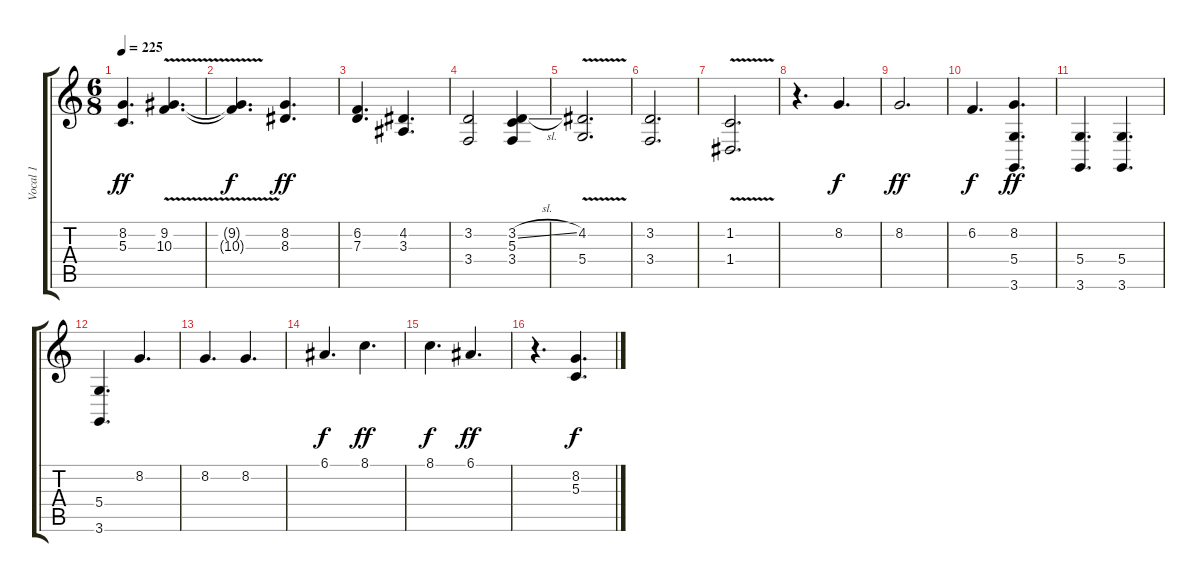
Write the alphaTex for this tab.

\track ("Vocal 1" "Vocal 1") {instrument lead6voice}
\staff {score tabs}
\tuning (E4 B3 G3 D3 A2 E2) {hide}
\ts (6 8)
\tempo 225
\clef g2
\ks c
(8.2 5.3).4{d dy ff} (9.2{v} 10.3).4{d} |
(9.2{t} 10.3{t}).4{d dy f} (8.2 8.3).4{d dy ff} |
(6.2 7.3).4{d} (4.2 3.3).4{d} |
(3.2 3.4).2 (3.2{sl} 5.3 3.4).4 |
(4.2{v} 5.4).2{d} |
(3.2 3.4).2{d} |
(1.2{v} 1.4).2{d} |
r.4{d} 8.2.4{d dy f} |
8.2.2{d dy ff} |
6.2.4{d dy f} (8.2 5.4 3.6).4{d dy ff} |
(5.4 3.6).4{d} (5.4 3.6).4{d} |
(5.4 3.6).4{d} 8.2.4{d} |
8.2.4{d} 8.2.4{d} |
6.1.4{d dy f} 8.1.4{d dy ff} |
8.1.4{d dy f} 6.1.4{d dy ff} |
r.4{d} (8.2 5.3).4{d dy f}
